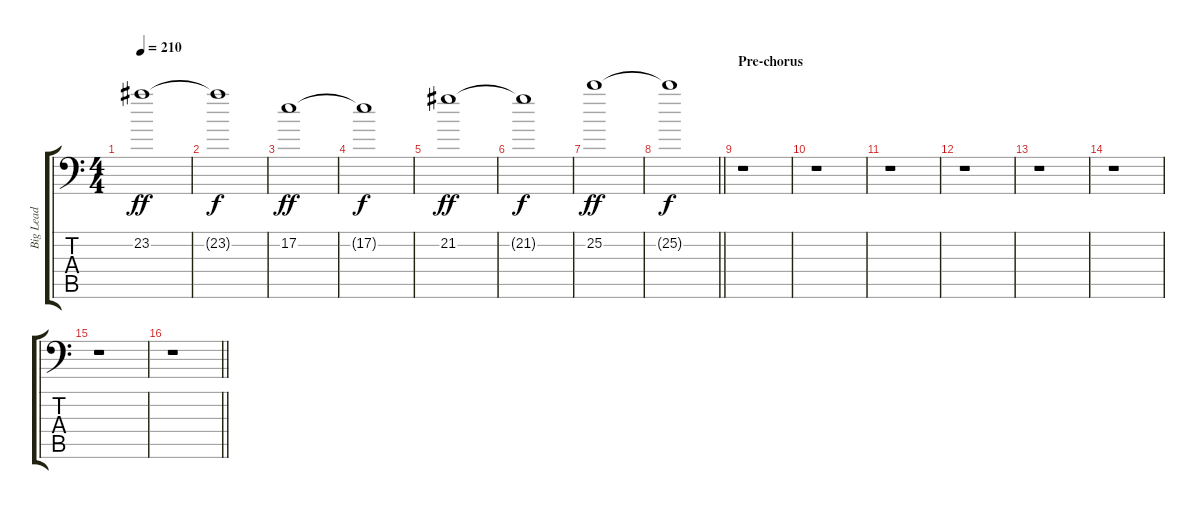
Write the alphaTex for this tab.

\track ("Big Lead" "Big Lead") {instrument lead2sawtooth}
\staff {score tabs}
\tuning (B8 B3 G3 D3 A2 C-1) {hide}
\ts (4 4)
\tempo 210
\clef f4
\ks c
23.2.1{dy ff} |
23.2{t}.1{dy f} |
17.2.1{dy ff} |
17.2{t}.1{dy f} |
21.2.1{dy ff} |
21.2{t}.1{dy f} |
25.2.1{dy ff} |
\barLineRight lightlight
25.2{t}.1{dy f} |
\section ("" "Pre-chorus")
r.1 |
r.1 |
r.1 |
r.1 |
r.1 |
r.1 |
r.1 |
\barLineRight lightlight
r.1
